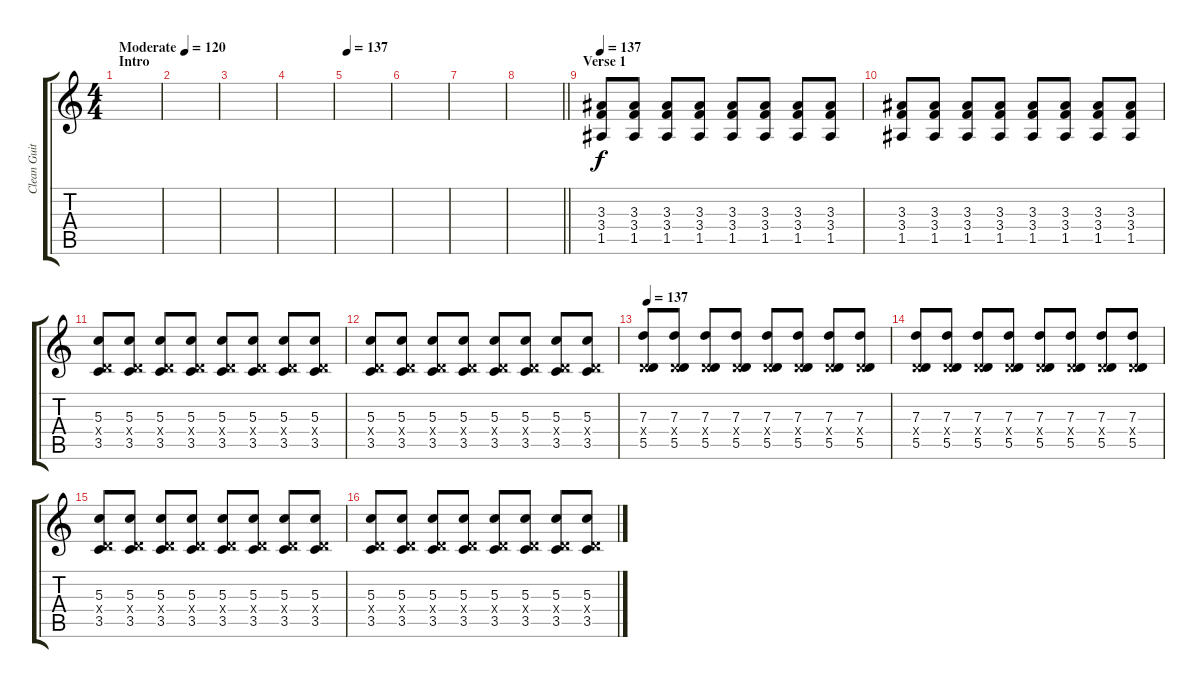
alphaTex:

\track ("Clean Guitar (Stephen)" "Clean Guit") {instrument distortionguitar}
\staff {score tabs}
\tuning (E4 B3 G3 D3 A2 E2) {hide}
\ts (4 4)
\section ("" "Intro")
\tempo (120 "Moderate")
\tempo 137
\tempo (120 "Moderate")
\clef g2
\ks c
|
|
|
|
\tempo 137
|
|
|
\barLineRight lightlight
|
\section ("" "Verse 1")
\tempo 137
(3.3 3.4 1.5).8 (3.3 3.4 1.5).8 (3.3 3.4 1.5).8 (3.3 3.4 1.5).8 (3.3 3.4 1.5).8 (3.3 3.4 1.5).8 (3.3 3.4 1.5).8 (3.3 3.4 1.5).8 |
(3.3 3.4 1.5).8 (3.3 3.4 1.5).8 (3.3 3.4 1.5).8 (3.3 3.4 1.5).8 (3.3 3.4 1.5).8 (3.3 3.4 1.5).8 (3.3 3.4 1.5).8 (3.3 3.4 1.5).8 |
(5.3 0.4{x} 3.5).8 (5.3 0.4{x} 3.5).8 (5.3 0.4{x} 3.5).8 (5.3 0.4{x} 3.5).8 (5.3 0.4{x} 3.5).8 (5.3 0.4{x} 3.5).8 (5.3 0.4{x} 3.5).8 (5.3 0.4{x} 3.5).8 |
(5.3 0.4{x} 3.5).8 (5.3 0.4{x} 3.5).8 (5.3 0.4{x} 3.5).8 (5.3 0.4{x} 3.5).8 (5.3 0.4{x} 3.5).8 (5.3 0.4{x} 3.5).8 (5.3 0.4{x} 3.5).8 (5.3 0.4{x} 3.5).8 |
\tempo 137
(7.3 0.4{x} 5.5).8 (7.3 0.4{x} 5.5).8 (7.3 0.4{x} 5.5).8 (7.3 0.4{x} 5.5).8 (7.3 0.4{x} 5.5).8 (7.3 0.4{x} 5.5).8 (7.3 0.4{x} 5.5).8 (7.3 0.4{x} 5.5).8 |
(7.3 0.4{x} 5.5).8 (7.3 0.4{x} 5.5).8 (7.3 0.4{x} 5.5).8 (7.3 0.4{x} 5.5).8 (7.3 0.4{x} 5.5).8 (7.3 0.4{x} 5.5).8 (7.3 0.4{x} 5.5).8 (7.3 0.4{x} 5.5).8 |
(5.3 0.4{x} 3.5).8 (5.3 0.4{x} 3.5).8 (5.3 0.4{x} 3.5).8 (5.3 0.4{x} 3.5).8 (5.3 0.4{x} 3.5).8 (5.3 0.4{x} 3.5).8 (5.3 0.4{x} 3.5).8 (5.3 0.4{x} 3.5).8 |
(5.3 0.4{x} 3.5).8 (5.3 0.4{x} 3.5).8 (5.3 0.4{x} 3.5).8 (5.3 0.4{x} 3.5).8 (5.3 0.4{x} 3.5).8 (5.3 0.4{x} 3.5).8 (5.3 0.4{x} 3.5).8 (5.3 0.4{x} 3.5).8
